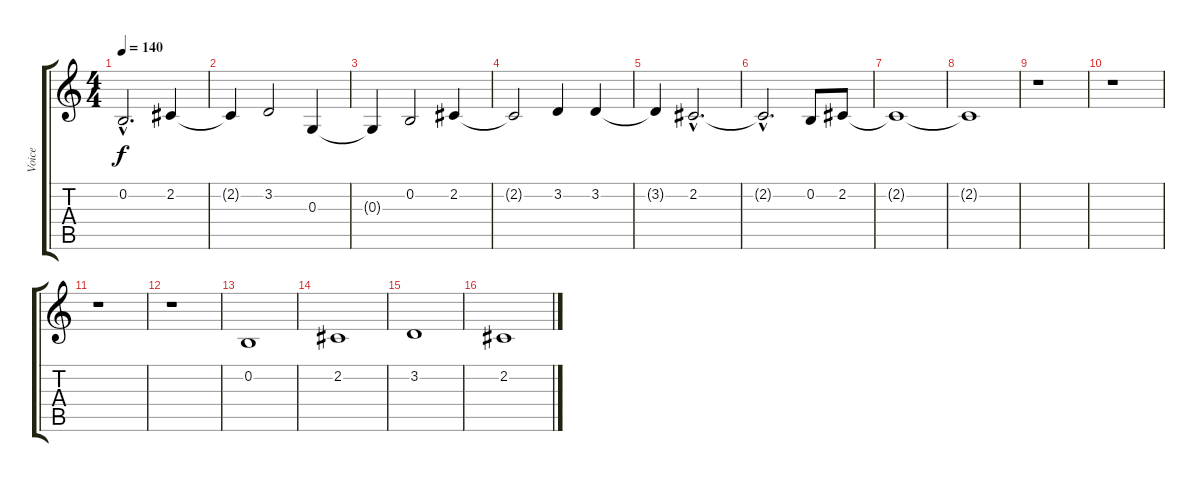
\track ("Voice" "Voice") {instrument trumpet}
\staff {score tabs}
\tuning (E4 B3 G3 D3 A2 E2) {hide}
\ts (4 4)
\tempo 140
\clef g2
\ks c
0.2{hac t}.2{d dy f} 2.2.4 |
2.2{t}.4 3.2.2 0.3.4 |
0.3{t}.4 0.2.2 2.2.4 |
2.2{t}.2 3.2.4 3.2.4 |
3.2{t}.4 2.2{hac}.2{d} |
2.2{hac t}.2{d} 0.2.8 2.2.8 |
2.2{t}.1 |
2.2{t}.1 |
r.1 |
r.1 |
r.1 |
r.1 |
0.2.1{volume 13} |
2.2.1 |
3.2.1 |
2.2.1
